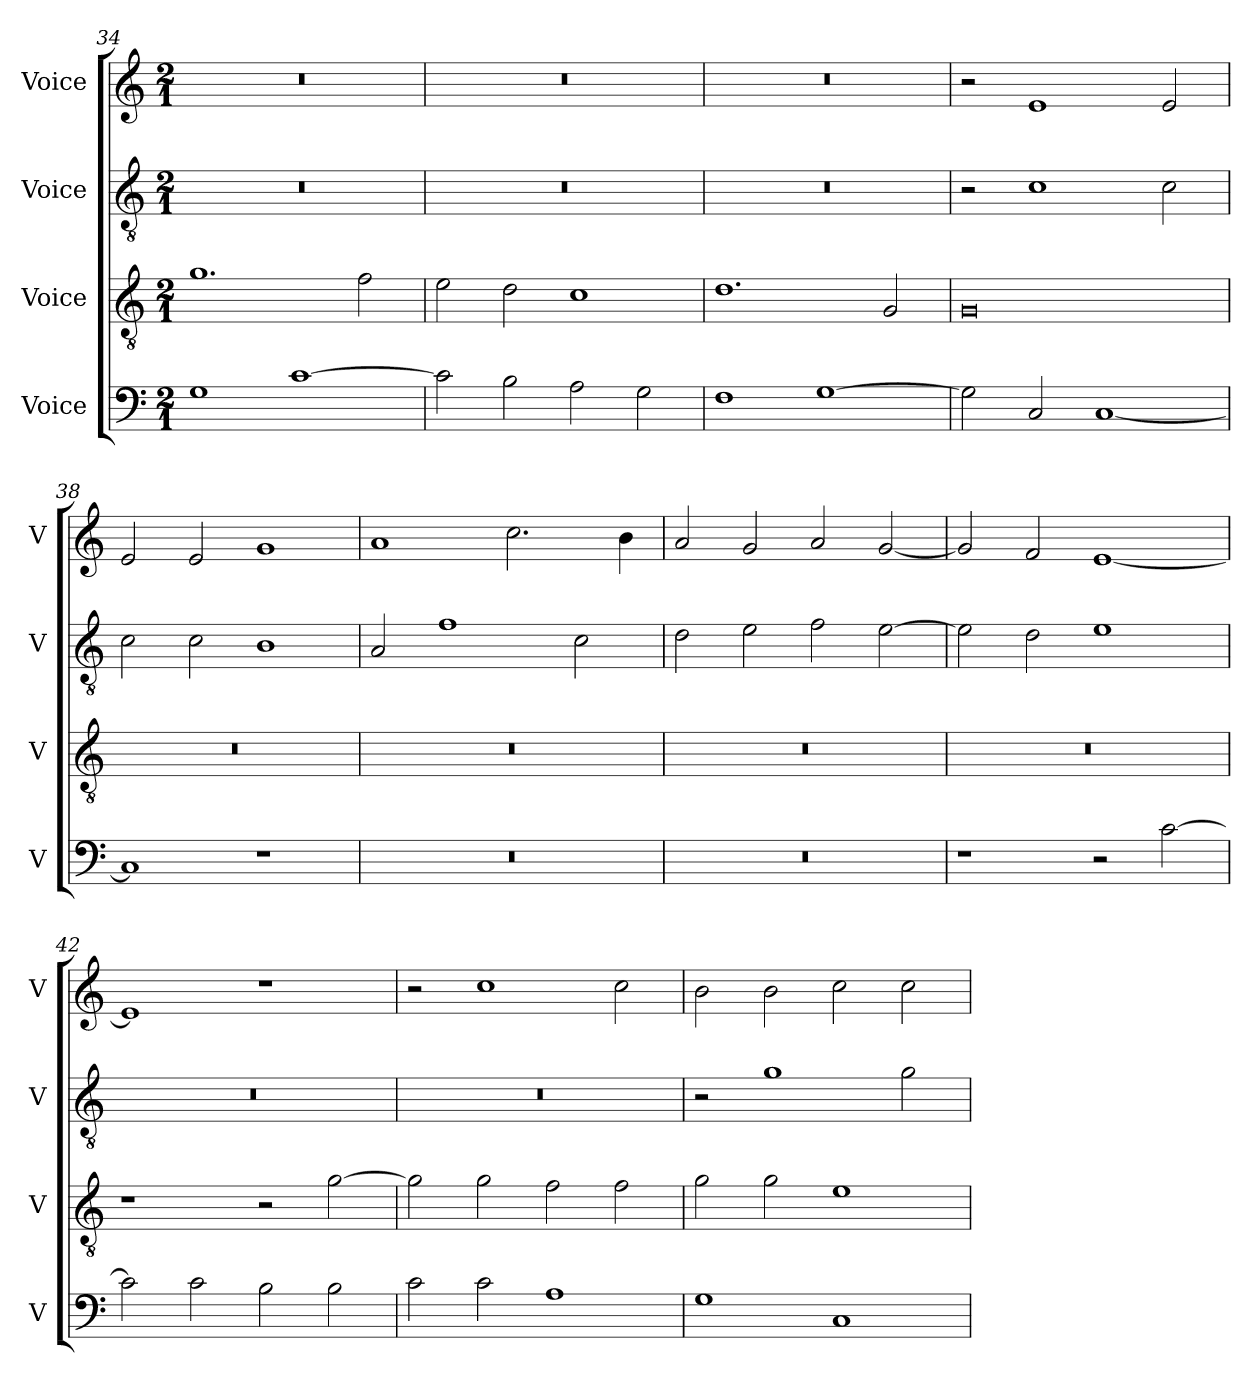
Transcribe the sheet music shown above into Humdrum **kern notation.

**kern	**kern	**kern	**kern
*part4	*part3	*part2	*part1
*staff4	*staff3	*staff2	*staff1
*I"Voice	*I"Voice	*I"Voice	*I"Voice
*I'V	*I'V	*I'V	*I'V
*clefF4	*clefGv2	*clefGv2	*clefG2
*k[]	*k[]	*k[]	*k[]
*M2/1	*M2/1	*M2/1	*M2/1
=34	=34	=34	=34
1G	1.g	0r	0r
[1c	.	.	.
.	2f\	.	.
=35	=35	=35	=35
2c\]	2e\	0r	0r
2B\	2d\	.	.
2A\	1c	.	.
2G\	.	.	.
!!LO:LB:g=z
=36	=36	=36	=36
1F	1.d	0r	0r
[1G	.	.	.
.	2G/	.	.
=37	=37	=37	=37
2G\]	0G	2r	2r
2C/	.	1c	1e
[1C	.	.	.
.	.	2c\	2e/
=38	=38	=38	=38
1C]	0r	2c\	2e/
.	.	2c\	2e/
1r	.	1B	1g
=39	=39	=39	=39
0r	0r	2A/	1a
.	.	1f	.
.	.	.	2.cc\
.	.	2c\	.
.	.	.	4b\
!!LO:LB:g=z
=40	=40	=40	=40
0r	0r	2d\	2a/
.	.	2e\	2g/
.	.	2f\	2a/
.	.	[2e\	[2g/
=41	=41	=41	=41
1r	0r	2e\]	2g/]
.	.	2d\	2f/
2r	.	1e	[1e
[2c\	.	.	.
=42	=42	=42	=42
2c\]	1r	0r	1e]
2c\	.	.	.
2B\	2r	.	1r
2B\	[2g\	.	.
=43	=43	=43	=43
2c\	2g\]	0r	2r
2c\	2g\	.	1cc
1A	2f\	.	.
.	2f\	.	2cc\
!!LO:PB:g=z
=44	=44	=44	=44
1G	2g\	2r	2b\
.	2g\	1g	2b\
1C	1e	.	2cc\
.	.	2g\	2cc\
=	=	=	=
*-	*-	*-	*-
